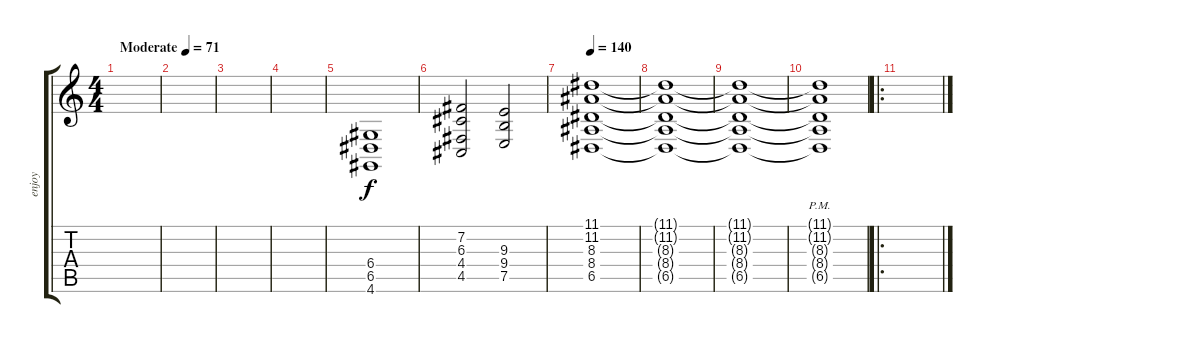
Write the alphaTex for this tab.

\track ("enjoy" "enjoy") {instrument choiraahs}
\staff {score tabs}
\tuning (E4 B3 G3 D3 A2 E2) {hide}
\ts (4 4)
\tempo (71 "Moderate")
\clef g2
\ks c
|
|
|
|
(6.4 6.5 4.6).1 |
(7.2 6.3 4.4 4.5).2 (9.3 9.4 7.5).2 |
\tempo 140
(11.1 11.2 8.3 8.4 6.5).1 |
(11.1{t} 11.2{t} 8.3{t} 8.4{t} 6.5{t}).1 |
(11.1{t} 11.2{t} 8.3{t} 8.4{t} 6.5{t}).1 |
(11.1{pm t} 11.2{t} 8.3{t} 8.4{t} 6.5{t}).1 |
\ro
